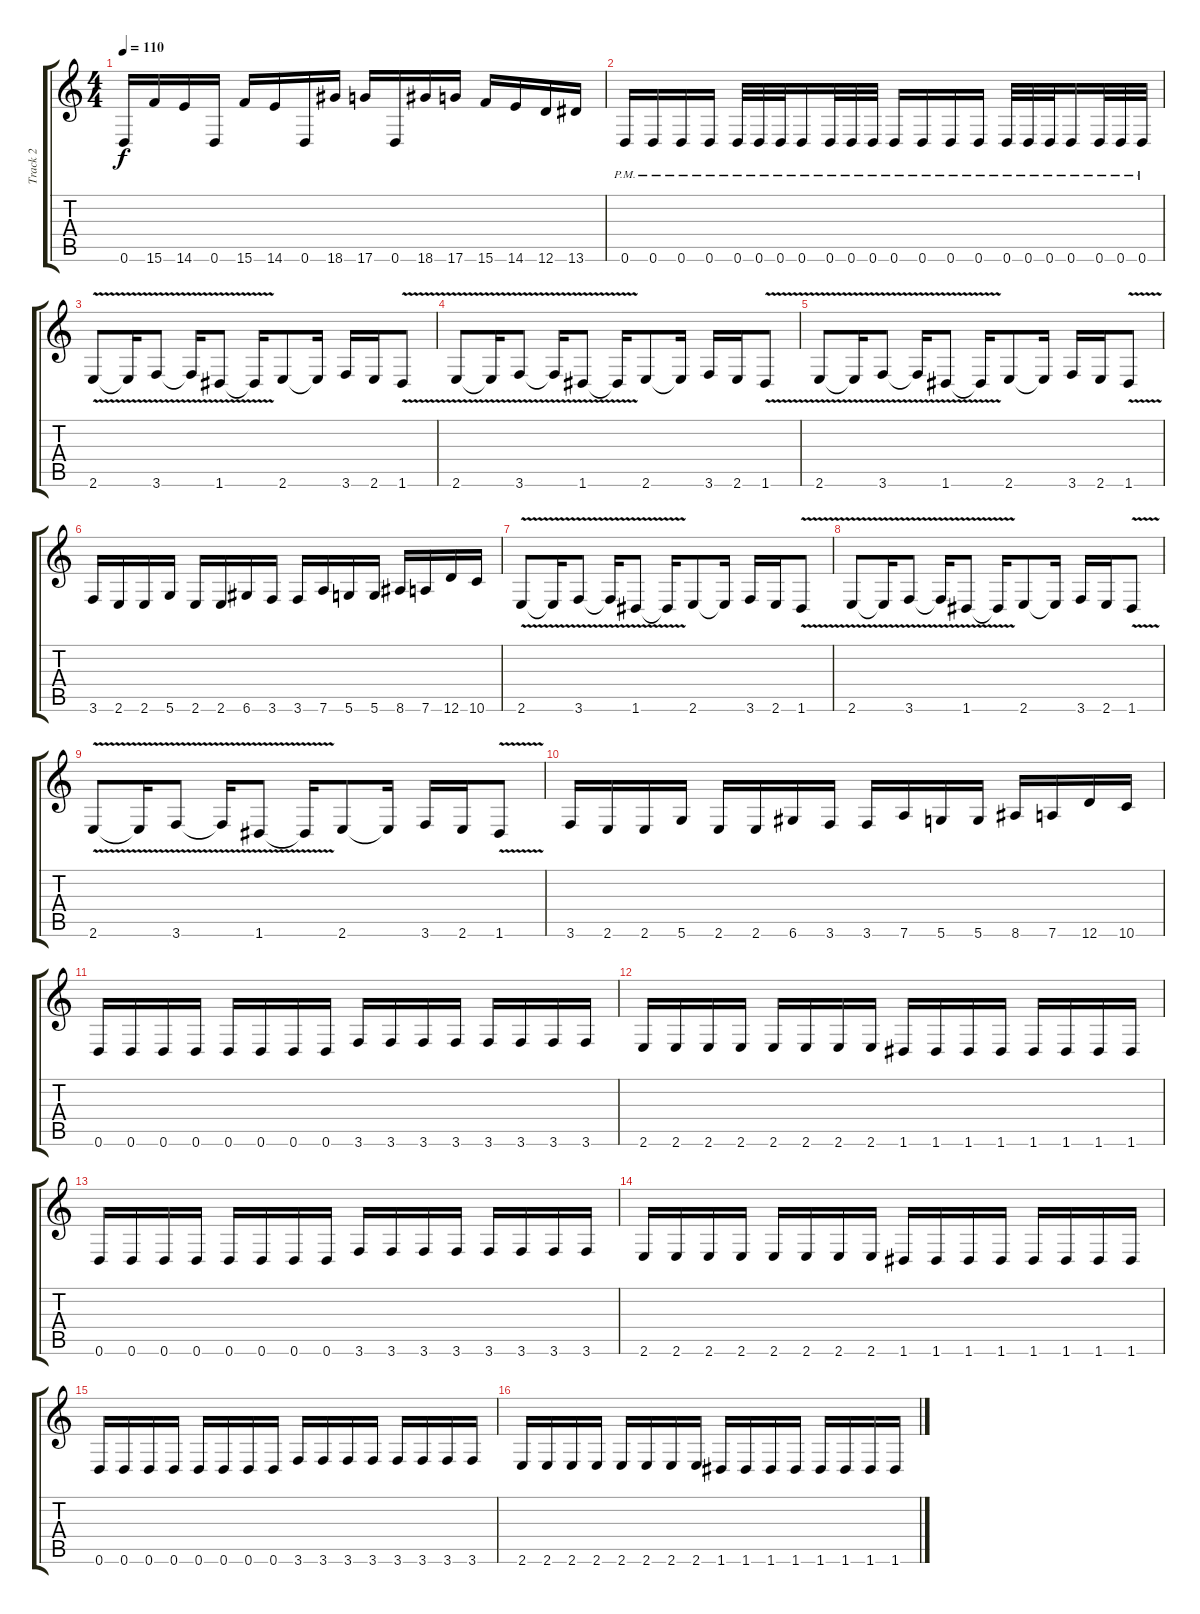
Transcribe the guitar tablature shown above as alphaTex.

\track ("Track 2" "Track 2") {instrument distortionguitar}
\staff {score tabs}
\tuning (E4 B3 G3 D3 A2 D2) {hide}
\ts (4 4)
\tempo 110
\clef g2
\ks c
0.6.16{dy f} 15.6.16 14.6.16 0.6.16 15.6.16 14.6.16 0.6.16 18.6.16 17.6.16 0.6.16 18.6.16 17.6.16 15.6.16 14.6.16 12.6.16 13.6.16 |
0.6{pm}.16 0.6{pm}.16 0.6{pm}.16 0.6{pm}.16 0.6{pm}.32 0.6{pm}.32 0.6{pm}.32 0.6{pm}.16 0.6{pm}.32 0.6{pm}.32 0.6{pm}.32 0.6{pm}.16 0.6{pm}.16 0.6{pm}.16 0.6{pm}.16 0.6{pm}.32 0.6{pm}.32 0.6{pm}.32 0.6{pm}.16 0.6{pm}.32 0.6{pm}.32 0.6{pm}.32 |
2.6{v}.8 2.6{v t}.16 3.6{v}.8 3.6{v t}.16 1.6{v}.8 1.6{v t}.16 2.6.8 2.6{t}.16 3.6.16 2.6.16 1.6{v}.8 |
2.6{v}.8 2.6{v t}.16 3.6{v}.8 3.6{v t}.16 1.6{v}.8 1.6{v t}.16 2.6.8 2.6{t}.16 3.6.16 2.6.16 1.6{v}.8 |
2.6{v}.8 2.6{v t}.16 3.6{v}.8 3.6{v t}.16 1.6{v}.8 1.6{v t}.16 2.6.8 2.6{t}.16 3.6.16 2.6.16 1.6{v}.8 |
3.6.16 2.6.16 2.6.16 5.6.16 2.6.16 2.6.16 6.6.16 3.6.16 3.6.16 7.6.16 5.6.16 5.6.16 8.6.16 7.6.16 12.6.16 10.6.16 |
2.6{v}.8 2.6{v t}.16 3.6{v}.8 3.6{v t}.16 1.6{v}.8 1.6{v t}.16 2.6.8 2.6{t}.16 3.6.16 2.6.16 1.6{v}.8 |
2.6{v}.8 2.6{v t}.16 3.6{v}.8 3.6{v t}.16 1.6{v}.8 1.6{v t}.16 2.6.8 2.6{t}.16 3.6.16 2.6.16 1.6{v}.8 |
2.6{v}.8 2.6{v t}.16 3.6{v}.8 3.6{v t}.16 1.6{v}.8 1.6{v t}.16 2.6.8 2.6{t}.16 3.6.16 2.6.16 1.6{v}.8 |
3.6.16 2.6.16 2.6.16 5.6.16 2.6.16 2.6.16 6.6.16 3.6.16 3.6.16 7.6.16 5.6.16 5.6.16 8.6.16 7.6.16 12.6.16 10.6.16 |
0.6.16 0.6.16 0.6.16 0.6.16 0.6.16 0.6.16 0.6.16 0.6.16 3.6.16 3.6.16 3.6.16 3.6.16 3.6.16 3.6.16 3.6.16 3.6.16 |
2.6.16 2.6.16 2.6.16 2.6.16 2.6.16 2.6.16 2.6.16 2.6.16 1.6.16 1.6.16 1.6.16 1.6.16 1.6.16 1.6.16 1.6.16 1.6.16 |
0.6.16 0.6.16 0.6.16 0.6.16 0.6.16 0.6.16 0.6.16 0.6.16 3.6.16 3.6.16 3.6.16 3.6.16 3.6.16 3.6.16 3.6.16 3.6.16 |
2.6.16 2.6.16 2.6.16 2.6.16 2.6.16 2.6.16 2.6.16 2.6.16 1.6.16 1.6.16 1.6.16 1.6.16 1.6.16 1.6.16 1.6.16 1.6.16 |
0.6.16 0.6.16 0.6.16 0.6.16 0.6.16 0.6.16 0.6.16 0.6.16 3.6.16 3.6.16 3.6.16 3.6.16 3.6.16 3.6.16 3.6.16 3.6.16 |
2.6.16 2.6.16 2.6.16 2.6.16 2.6.16 2.6.16 2.6.16 2.6.16 1.6.16 1.6.16 1.6.16 1.6.16 1.6.16 1.6.16 1.6.16 1.6.16
